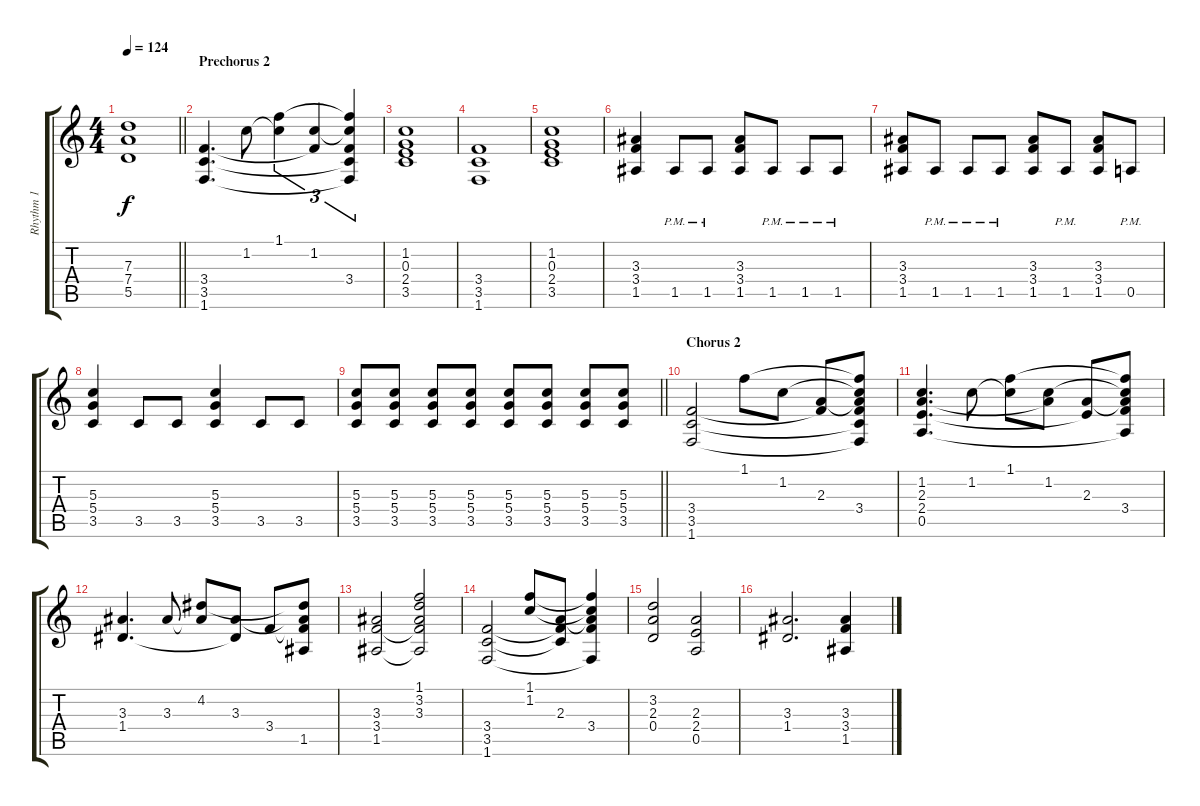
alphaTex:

\track ("Rhythm 1" "Rhythm 1") {instrument distortionguitar}
\staff {score tabs}
\tuning (E4 B3 G3 D3 A2 E2) {hide}
\ts (4 4)
\tempo 124
\clef g2
\barLineRight lightlight
\ks c
(7.3 7.4 5.5).1{dy f} |
\section ("" "Prechorus 2")
(3.4 3.5 1.6).4{d} 1.2.8 (1.1 1.2{t}).4{tu (3 2)} (1.2 3.4{t}).4{tu (3 2)} (1.1{t} 1.2{t} 3.4 3.5{t} 1.6{t}).4{tu (3 2)} |
(1.2 0.3 2.4 3.5).1 |
(3.4 3.5 1.6).1 |
(1.2 0.3 2.4 3.5).1 |
(3.3 3.4 1.5).4 1.5{pm}.8 1.5{pm}.8 (3.3 3.4 1.5).8 1.5{pm}.8 1.5{pm}.8 1.5{pm}.8 |
(3.3 3.4 1.5).8 1.5{pm}.8 1.5{pm}.8 1.5{pm}.8 (3.3 3.4 1.5).8 1.5{pm}.8 (3.3 3.4 1.5).8 0.5{pm}.8 |
(5.3 5.4 3.5).4 3.5.8 3.5.8 (5.3 5.4 3.5).4 3.5.8 3.5.8 |
\barLineRight lightlight
(5.3 5.4 3.5).8 (5.3 5.4 3.5).8 (5.3 5.4 3.5).8 (5.3 5.4 3.5).8 (5.3 5.4 3.5).8 (5.3 5.4 3.5).8 (5.3 5.4 3.5).8 (5.3 5.4 3.5).8 |
\section ("" "Chorus 2")
(3.4 3.5 1.6).2 1.1.8 1.2.8 (2.3 3.4{t}).8 (1.1{t} 1.2{t} 2.3{t} 3.4 3.5{t} 1.6{t}).8 |
(1.2 2.3 2.4 0.5).4{d} 1.2.8 (1.1 1.2{t}).8 (1.2 2.3{t}).8 (2.3 2.4{t}).8 (1.1{t} 1.2{t} 2.3{t} 3.4 0.5{t}).8 |
(3.3 1.4).4{d} 3.3.8 (4.2 3.3{t}).8 (3.3 1.4{t}).8 3.4.8 (4.2{t} 3.3{t} 3.4{t} 1.5).8 |
(3.3 3.4 1.5).2 (1.1 3.2 3.3 3.4{t} 1.5{t}).2 |
(3.4 3.5 1.6).2 (1.1 1.2).8 (2.3 3.4{t} 3.5{t}).8 (1.1{t} 1.2{t} 2.3{t} 3.4 1.6{t}).4 |
(3.2 2.3 0.4).2 (2.3 2.4 0.5).2 |
(3.3 1.4).2{d} (3.3 3.4 1.5).4
